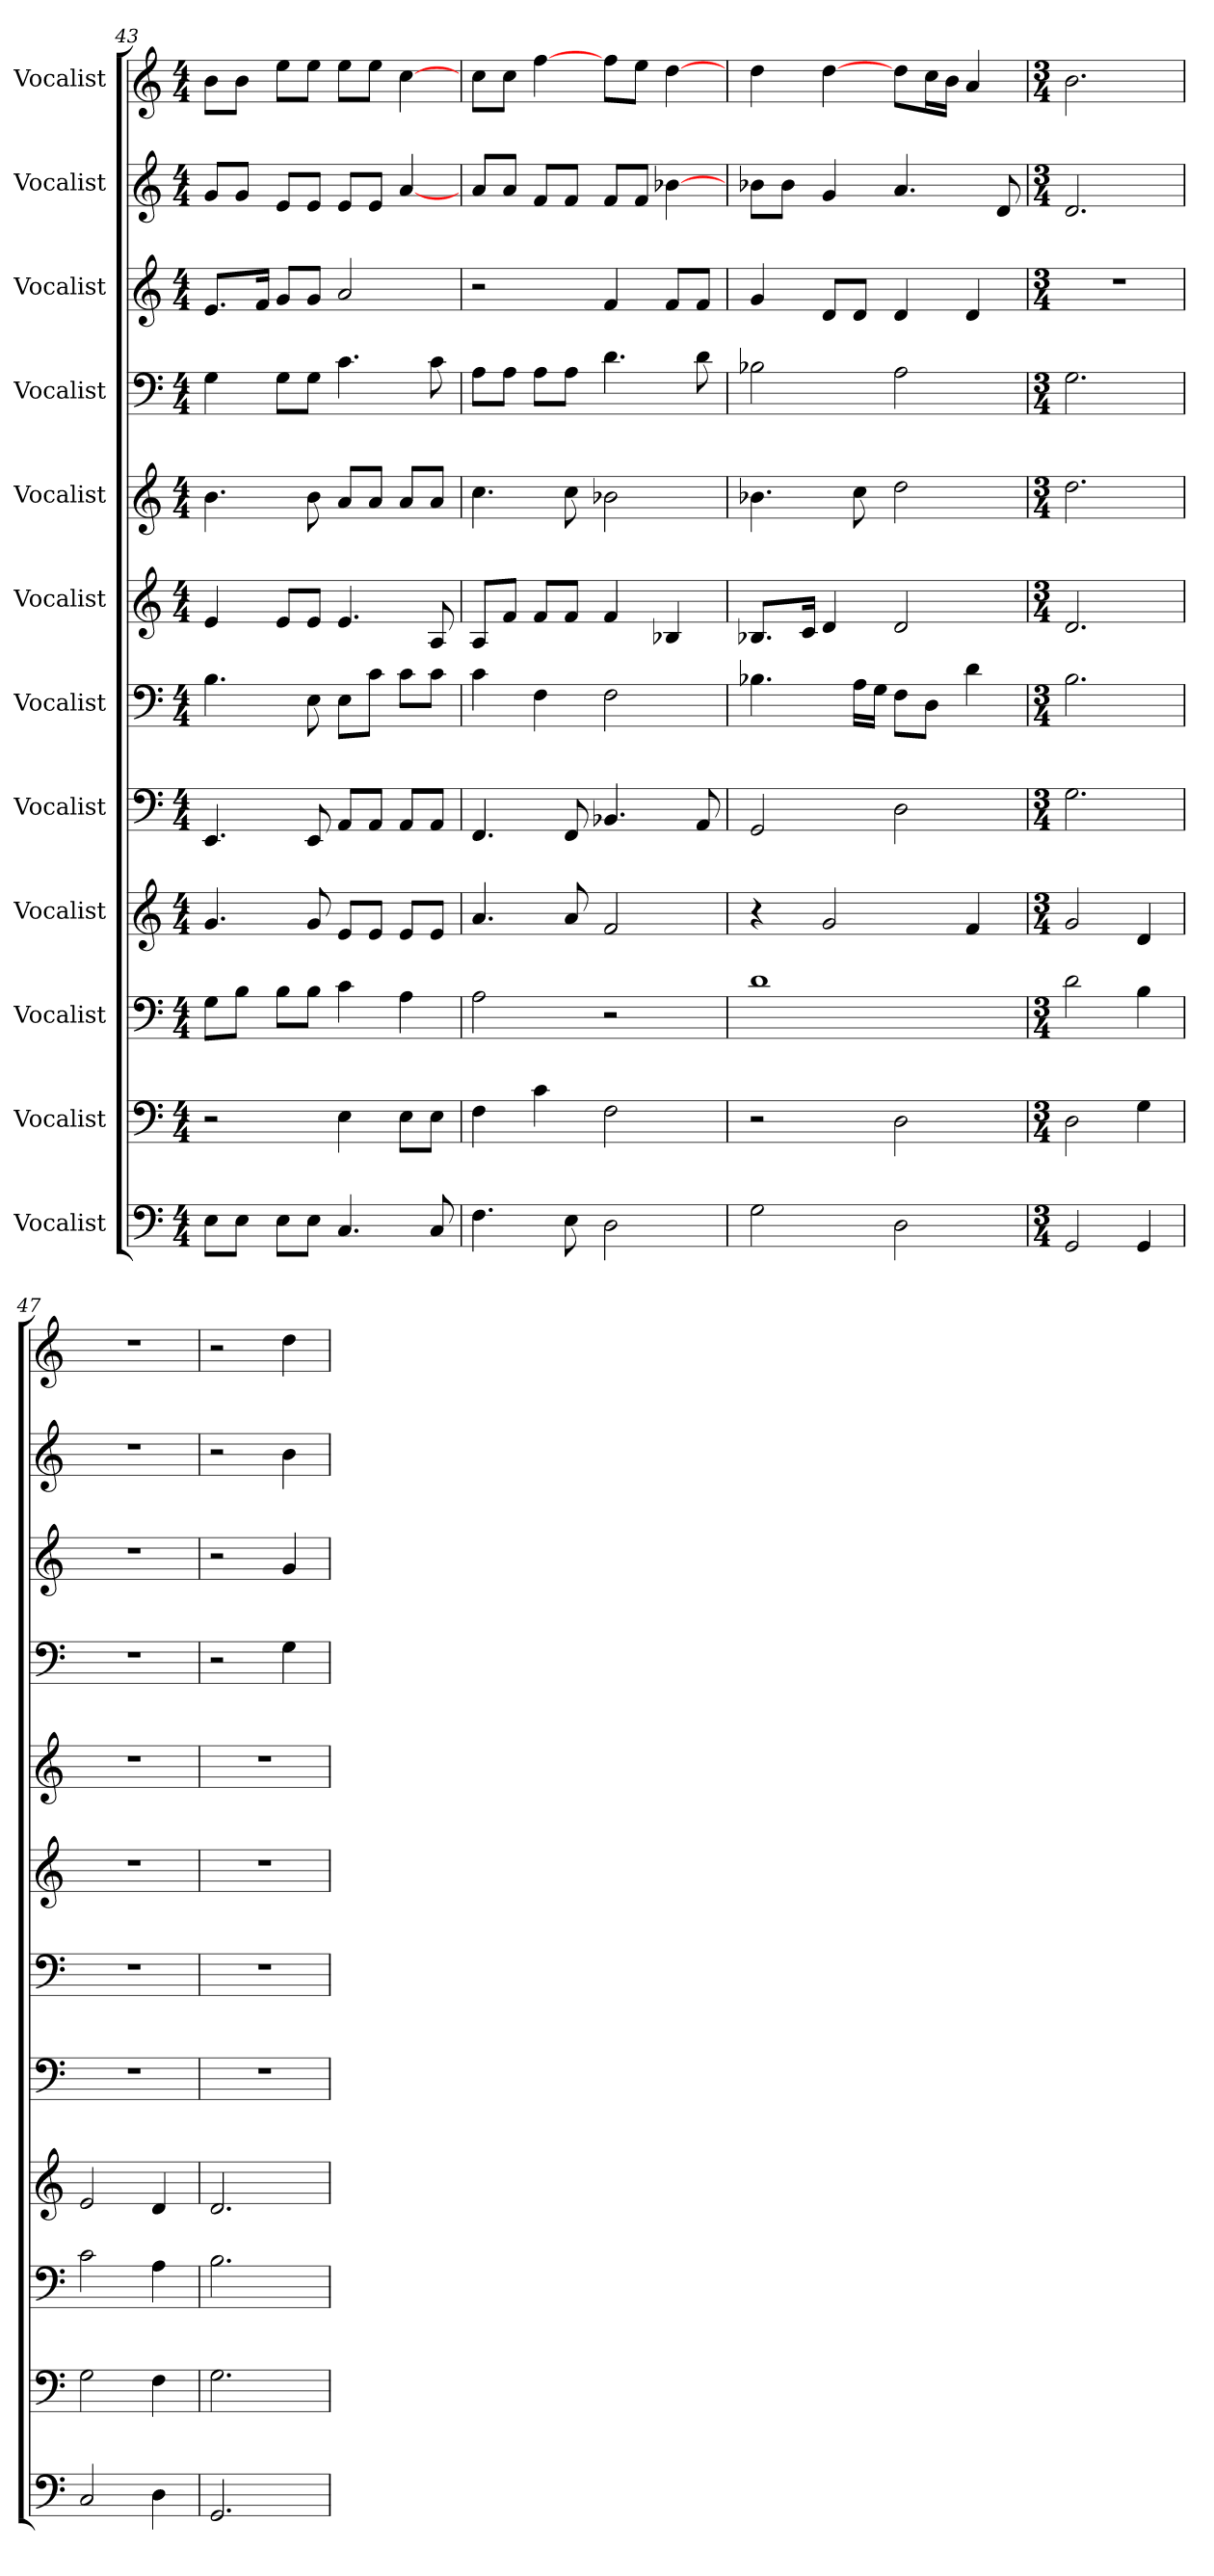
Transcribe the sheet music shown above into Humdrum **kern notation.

**kern	**kern	**kern	**kern	**kern	**kern	**kern	**kern	**kern	**kern	**kern	**kern
*part12	*part11	*part10	*part9	*part8	*part7	*part6	*part5	*part4	*part3	*part2	*part1
*staff12	*staff11	*staff10	*staff9	*staff8	*staff7	*staff6	*staff5	*staff4	*staff3	*staff2	*staff1
*I"Vocalist	*I"Vocalist	*I"Vocalist	*I"Vocalist	*I"Vocalist	*I"Vocalist	*I"Vocalist	*I"Vocalist	*I"Vocalist	*I"Vocalist	*I"Vocalist	*I"Vocalist
*clefF4	*clefF4	*clefF4	*clefG2	*clefF4	*clefF4	*clefG2	*clefG2	*clefF4	*clefG2	*clefG2	*clefG2
*k[]	*k[]	*k[]	*k[]	*k[]	*k[]	*k[]	*k[]	*k[]	*k[]	*k[]	*k[]
*M4/4	*M4/4	*M4/4	*M4/4	*M4/4	*M4/4	*M4/4	*M4/4	*M4/4	*M4/4	*M4/4	*M4/4
=43	=43	=43	=43	=43	=43	=43	=43	=43	=43	=43	=43
8E\L	2r	8G\L	4.g	4.EE	4.B	4e	4.b	4G	8.e/L	8g/L	8b\L
8E\J	.	8B\J	.	.	.	.	.	.	.	8g/J	8b\J
.	.	.	.	.	.	.	.	.	16f/Jk	.	.
8E\L	.	8B\L	.	.	.	8e/L	.	8G\L	8g/L	8e/L	8ee\L
8E\J	.	8B\J	8g	8EE	8E	8e/J	8b	8G\J	8g/J	8e/J	8ee\J
4.C	4E	4c	8e/L	8AA/L	8E\L	4.e	8a/L	4.c	2a	8e/L	8ee\L
.	.	.	8e/J	8AA/J	8c\J	.	8a/J	.	.	8e/J	8ee\J
.	8E\L	4A	8e/L	8AA/L	8c\L	.	8a/L	.	.	[4a	[4cc
8C	8E\J	.	8e/J	8AA/J	8c\J	8A	8a/J	8c	.	.	.
=44	=44	=44	=44	=44	=44	=44	=44	=44	=44	=44	=44
4.F	4F	2A	4.a	4.FF	4c	8A/L	4.cc	8A\L	2r	8a/L	8cc\L
.	.	.	.	.	.	8f/J	.	8A\J	.	8a/J	8cc\J
.	4c	.	.	.	4F	8f/L	.	8A\L	.	8f/L	[4ff
8E	.	.	8a	8FF	.	8f/J	8cc	8A\J	.	8f/J	.
2D	2F	2r	2f	4.BB-X	2F	4f	2b-X	4.d	4f	8f/L	8ff\L
.	.	.	.	.	.	.	.	.	.	8f/J	8ee\J
.	.	.	.	.	.	4B-X	.	.	8f/L	[4b-X	[4dd
.	.	.	.	8AA	.	.	.	8d	8f/J	.	.
=45	=45	=45	=45	=45	=45	=45	=45	=45	=45	=45	=45
2G	2r	1d	4r	2GG	4.B-X	8.B-X/L	4.b-X	2B-X	4g	8b-X\L	4dd
.	.	.	.	.	.	.	.	.	.	8b-\J	.
.	.	.	.	.	.	16c/Jk	.	.	.	.	.
.	.	.	2g	.	.	4d	.	.	8d/L	4g	[4dd
.	.	.	.	.	16A\LL	.	8cc	.	8d/J	.	.
.	.	.	.	.	16G\JJ	.	.	.	.	.	.
2D	2D	.	.	2D	8F\L	2d	2dd	2A	4d	4.a	8dd\L
.	.	.	.	.	8D\J	.	.	.	.	.	16cc\L
.	.	.	.	.	.	.	.	.	.	.	16b\JJ
.	.	.	4f	.	4d	.	.	.	4d	.	4a
.	.	.	.	.	.	.	.	.	.	8d	.
=46	=46	=46	=46	=46	=46	=46	=46	=46	=46	=46	=46
*M3/4	*M3/4	*M3/4	*M3/4	*M3/4	*M3/4	*M3/4	*M3/4	*M3/4	*M3/4	*M3/4	*M3/4
2GG	2D	2d	2g	2.G	2.B	2.d	2.dd	2.G	2.r	2.d	2.b
4GG	4G	4B	4d	.	.	.	.	.	.	.	.
=47	=47	=47	=47	=47	=47	=47	=47	=47	=47	=47	=47
2C	2G	2c	2e	2.r	2.r	2.r	2.r	2.r	2.r	2.r	2.r
4D	4F	4A	4d	.	.	.	.	.	.	.	.
=48	=48	=48	=48	=48	=48	=48	=48	=48	=48	=48	=48
2.GG	2.G	2.B	2.d	2.r	2.r	2.r	2.r	2r	2r	2r	2r
.	.	.	.	.	.	.	.	4G	4g	4b	4dd
=	=	=	=	=	=	=	=	=	=	=	=
*-	*-	*-	*-	*-	*-	*-	*-	*-	*-	*-	*-
